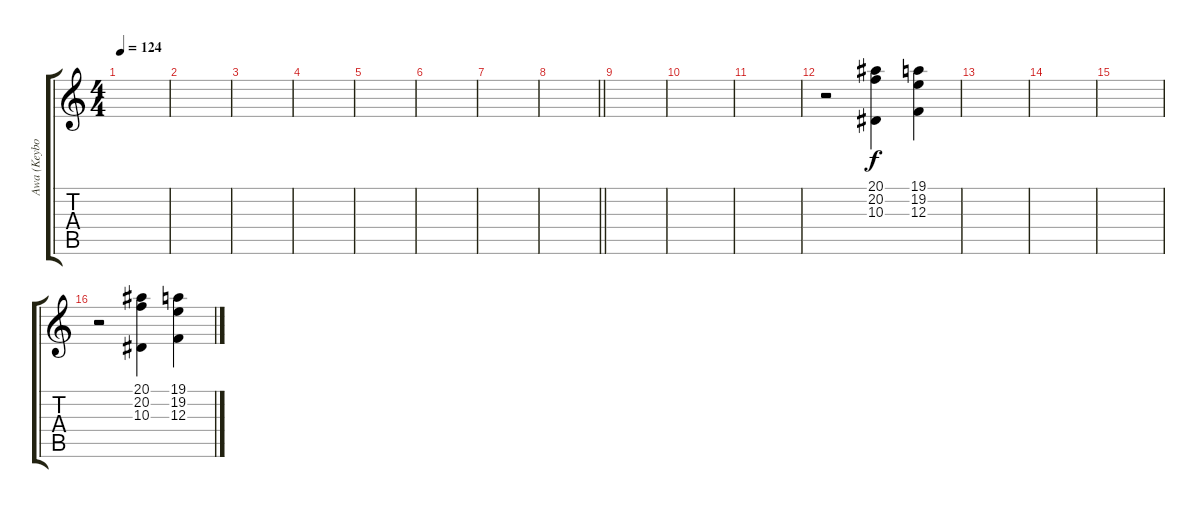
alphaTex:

\track ("Awa (Keyboards 1)" "Awa (Keybo") {instrument churchorgan}
\staff {score tabs}
\tuning (D4 A3 F3 C3 G2 D2) {hide}
\ts (4 4)
\tempo 124
\clef g2
\ks c
|
|
|
|
|
|
|
\barLineRight lightlight
|
|
|
|
r.2 (20.1 20.2 10.3).4{volume 12} (19.1 19.2 12.3).4 |
|
|
|
r.2 (20.1 20.2 10.3).4 (19.1 19.2 12.3).4
